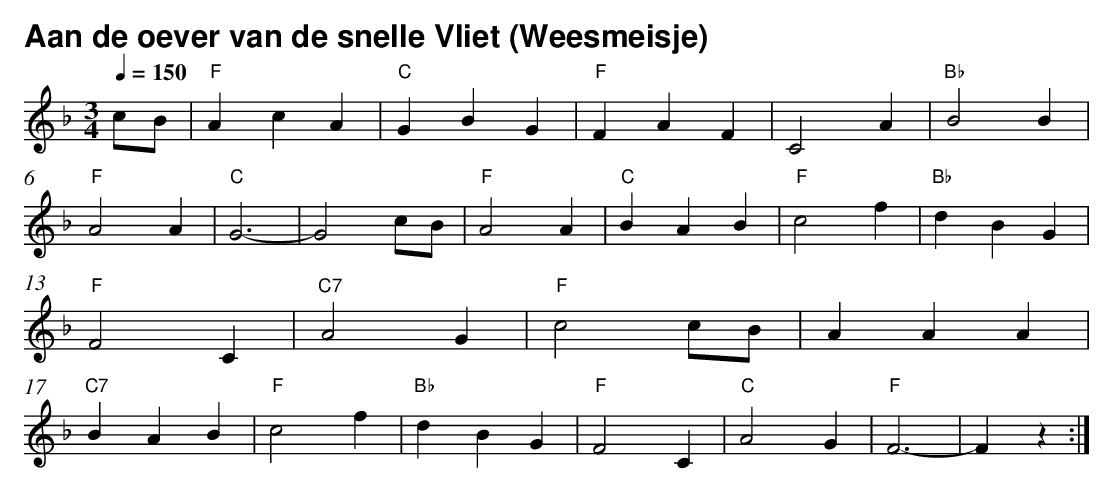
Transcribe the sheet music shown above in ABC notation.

X:1
T:Aan de oever van de snelle Vliet (Weesmeisje)
L:1/4
M:3/4
Q:1/4=150
K:F
c/B/ |"F" AcA |"C" GBG | "F" FAF | C2 A |"Bb" B2 B |"F" A2 A |"C" G3- |
G2 c/B/ |"F" A2 A | "C" BAB | "F" c2 f |"Bb" dBG |"F" F2 C |"C7"  A2 G |"F" c2 c/B/ |
A A A |"C7" BAB |"F" c2 f |"Bb" dBG |"F" F2 C |"C" A2 G |"F" F3- | F z:|]
